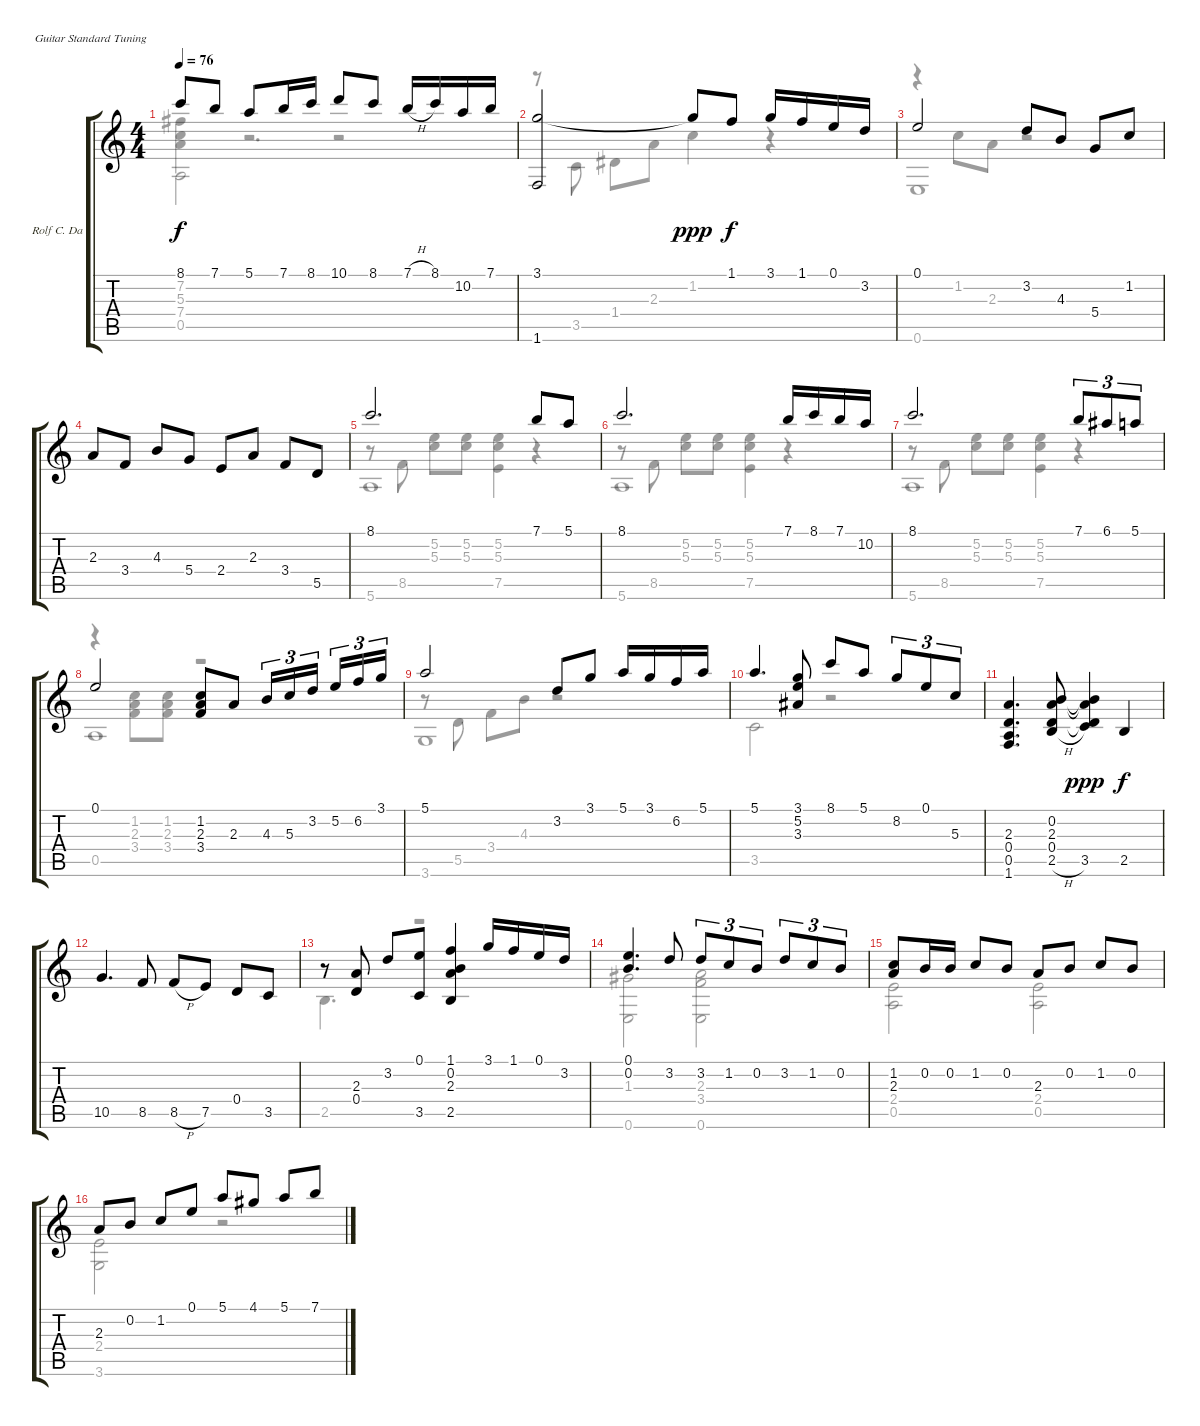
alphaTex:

\bracketExtendMode groupsimilarinstruments
\firstSystemTrackNameOrientation horizontal
\otherSystemsTrackNameOrientation horizontal
\track ("Rolf C. Dannehl" "Rolf C. Da") {instrument acousticguitarnylon}
\staff {score tabs}
\tuning (E4 B3 G3 D3 A2 E2)
\voice
\ts (4 4)
\tempo 76
\clef g2
\ks aminor
8.1.8{dy f} 7.1.8 5.1.8 7.1.16 8.1.16 10.1.8 8.1.8 7.1{h}.16 8.1.16 10.2.16 7.1.16 |
(3.1 1.6).2 3.1{t}.8{dy ppp} 1.1.8{dy f} 3.1.16 1.1.16 0.1.16 3.2.16 |
0.1.2 3.2.8 4.3.8 5.4.8 1.2.8 |
2.3.8 3.4.8 4.3.8 5.4.8 2.4.8 2.3.8 3.4.8 5.5.8 |
8.1.2{d} 7.1.8 5.1.8 |
8.1.2{d} 7.1.16 8.1.16 7.1.16 10.2.16 |
8.1.2{d} 7.1.8{tu (3 2)} 6.1.8{tu (3 2)} 5.1.8{tu (3 2)} |
0.1.2 (1.2 2.3 3.4).8 2.3.8 4.3.16{tu (3 2)} 5.3.16{tu (3 2)} 3.2.16{tu (3 2)} 5.2.16{tu (3 2)} 6.2.16{tu (3 2)} 3.1.16{tu (3 2)} |
5.1.2 3.2.8 3.1.8 5.1.16 3.1.16 6.2.16 5.1.16 |
5.1.4{d} (3.1 5.2 3.3).8 8.1.8 5.1.8 8.2.8{tu (3 2)} 0.1.8{tu (3 2)} 5.3.8{tu (3 2)} |
(2.3 0.4 0.5 1.6).4{d} (0.2 2.3 0.4 2.5{h}).8 (0.2{t} 2.3{t} 0.4{t} 3.5).4{dy ppp} 2.5.4{dy f} |
10.5.4{d} 8.5.8 8.5{h}.8 7.5.8 0.4.8 3.5.8 |
r.8 (2.3 0.4).8 3.2.8 (0.1 3.5).8 (1.1 0.2 2.3 2.5).4 3.1.16 1.1.16 0.1.16 3.2.16 |
(0.1 0.2).4{d} 3.2.8 3.2.8{tu (3 2)} 1.2.8{tu (3 2)} 0.2.8{tu (3 2)} 3.2.8{tu (3 2)} 1.2.8{tu (3 2)} 0.2.8{tu (3 2)} |
(1.2 2.3).8 0.2.16 0.2.16 1.2.8 0.2.8 2.3.8 0.2.8 1.2.8 0.2.8 |
2.3.8 0.2.8 1.2.8 0.1.8 5.1.8 4.1.8 5.1.8 7.1.8
\voice
\clef g2
\ottava regular
\simile none
\ks aminor
(7.2 5.3 7.4).4{dy f} r.2{d} |
r.8 3.5.8 1.4.8 2.3.8 1.2.4 r.4 |
r.4 1.2.8 2.3.8 r.2 |
|
r.8 8.5.8 (5.2 5.3).8 (5.2 5.3).8 (5.2 5.3 7.5).4 r.4 |
r.8 8.5.8 (5.2 5.3).8 (5.2 5.3).8 (5.2 5.3 7.5).4 r.4 |
r.8 8.5.8 (5.2 5.3).8 (5.2 5.3).8 (5.2 5.3 7.5).4 r.4 |
r.4 (1.2 2.3 3.4).8 (1.2 2.3 3.4).8 r.2 |
r.8 5.5.8 3.4.8 4.3.8 r.2 |
3.5.2 r.2 |
|
|
2.5.4{d} r.2 |
(1.3 0.6).2 (2.3 3.4 0.6).2 |
(2.4 0.5).2 (2.4 0.5).2 |
(2.4 3.6).2 r.2
\voice
\clef g2
\ottava regular
\simile none
\ks aminor
0.5.2{dy f} r.2 |
|
0.6.1 |
|
5.6.1 |
5.6.1 |
5.6.1 |
0.5.1 |
3.6.1 |
|
|
|
|
|
|
